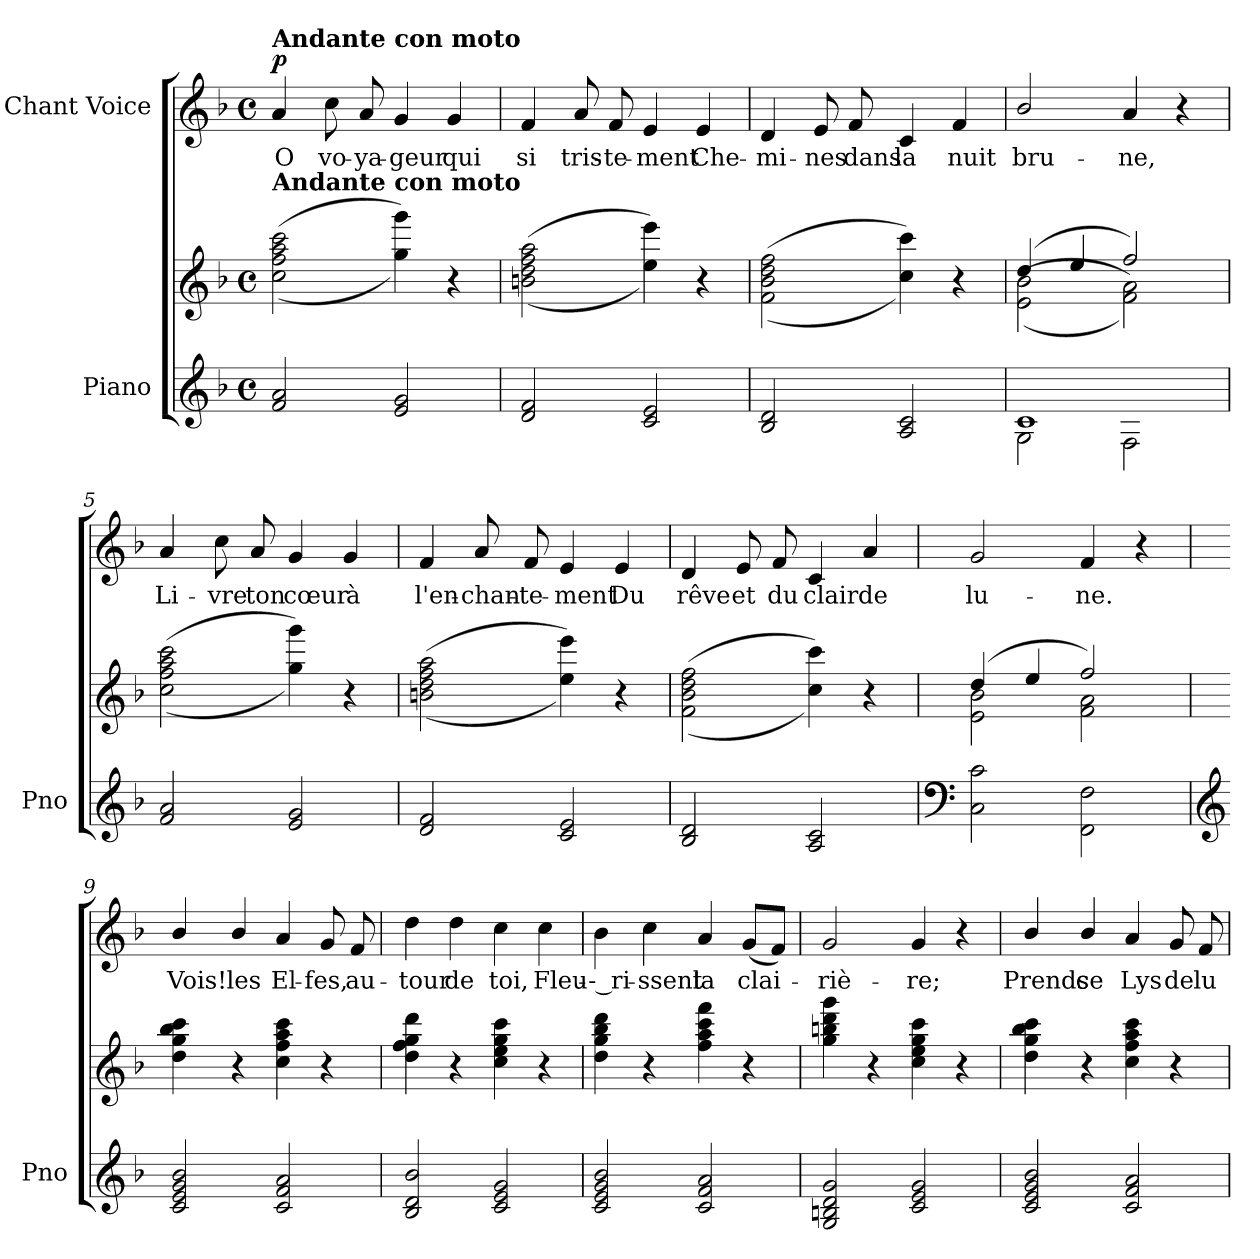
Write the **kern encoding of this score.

**kern	**kern	**dynam	**kern	**text	**dynam
*part2	*part2	*part2	*part1	*part1	*part1
*staff3	*staff2	*staff2/3	*staff1	*staff1	*staff1
*I"Piano	*	*	*I"Chant Voice	*	*
*I'Pno	*	*	*	*	*
*clefG2	*clefG2	*	*clefG2	*	*
*k[b-]	*k[b-]	*	*k[b-]	*	*
*M4/4	*M4/4	*	*M4/4	*	*
*met(c)	*met(c)	*	*met(c)	*	*
*MM80	*MM80	*	*MM80	*	*
=1	=1	=1	=1	=1	=1
!	!	!	!LO:TX:a:B:t=Andante con moto	!	!
!	!LO:TX:a:B:t=Andante con moto	!	!	!	!
!	!	!LO:DY:b	!	!	!
!	!	!LO:DY:n=1:b	!	!	!LO:DY:a
2f/ 2a/	((<2cc\ 2ff\ 2aa\ 2ccc\	pp other-dynamics	4a/	O	p
.	.	.	8cc\	vo-	.
.	.	.	8a/	-ya-	.
2e/ 2g/	4gg\ 4ggg\))	.	4g/	-geur	.
.	4r	.	4g/	qui	.
=2	=2	=2	=2	=2	=2
2d/ 2f/	((<2bn\ 2dd\ 2ff\ 2aa\	.	4f/	si	.
.	.	.	8a/	tris-	.
.	.	.	8f/	-te-	.
2c/ 2e/	4ee\ 4eee\))	.	4e/	-ment	.
.	4r	.	4e/	Che-	.
=3	=3	=3	=3	=3	=3
2B-/ 2d/	((<2f\ 2b-\ 2dd\ 2ff\	.	4d/	-mi-	.
.	.	.	8e/	-nes	.
.	.	.	8f/	dans	.
2A/ 2c/	4cc\ 4ccc\))	.	4c/	la	.
.	4r	.	4f/	nuit	.
=4	=4	=4	=4	=4	=4
*^	*^	*	*	*	*
1c	2G\	(4dd/	((2e\ 2b-\	.	2b-/	bru-	.
.	.	4ee/	.	.	.	.	.
.	2F\	2ff/)	2f\ 2a\))	.	4a/	-ne,	.
.	.	.	.	.	4r	.	.
*v	*v	*	*	*	*	*	*
*	*v	*v	*	*	*	*
=5	=5	=5	=5	=5	=5
!	!	!LO:DY:b	!	!	!
!	!	!LO:DY:n=1:b	!	!	!
2f/ 2a/	((<2cc\ 2ff\ 2aa\ 2ccc\	other-dynamics pp	4a/	Li-	.
.	.	.	8cc\	-vre	.
.	.	.	8a/	ton	.
2e/ 2g/	4gg\ 4ggg\))	.	4g/	cœur	.
.	4r	.	4g/	à	.
=6	=6	=6	=6	=6	=6
2d/ 2f/	((<2bn\ 2dd\ 2ff\ 2aa\	.	4f/	l'en-	.
.	.	.	8a/	-chan-	.
.	.	.	8f/	-te-	.
2c/ 2e/	4ee\ 4eee\))	.	4e/	-ment	.
.	4r	.	4e/	Du	.
=7	=7	=7	=7	=7	=7
2B-/ 2d/	((<2f\ 2b-\ 2dd\ 2ff\	.	4d/	rêve	.
.	.	.	8e/	et	.
.	.	.	8f/	du	.
2A/ 2c/	4cc\ 4ccc\))	.	4c/	clair	.
.	4r	.	4a/	de	.
=8	=8	=8	=8	=8	=8
*clefF4	*	*	*	*	*
*	*^	*	*	*	*
2C\ 2c\	(4dd/	2e\ 2b-\	.	2g/	lu-	.
.	4ee/	.	.	.	.	.
2FF\ 2F\	2ff/)	2f\ 2a\	.	4f/	-ne.	.
.	.	.	.	4r	.	.
*	*v	*v	*	*	*	*
=9	=9	=9	=9	=9	=9
*clefG2	*	*	*	*	*
!	!	!LO:DY:b	!	!	!
!	!	!LO:DY:n=1:b	!	!	!LO:DY:a
!	!	!	!	!	!LO:DY:n=1:a
2c/ 2e/ 2g/ 2b-/	4dd\ 4gg\ 4bb-\ 4ccc\	other-dynamics f	4b-/	Vois!	other-dynamics f
.	4r	.	4b-/	les	.
2c/ 2f/ 2a/	4cc\ 4ff\ 4aa\ 4ccc\	.	4a/	El-	.
.	4r	.	8g/	-fes,	.
.	.	.	8f/	au-	.
=10	=10	=10	=10	=10	=10
2B-/ 2d/ 2b-/	4dd\ 4ff\ 4gg\ 4ddd\	.	4dd\	-tour	.
.	4r	.	4dd\	de	.
2c/ 2e/ 2g/	4cc\ 4ee\ 4gg\ 4ccc\	.	4cc\	toi,	.
.	4r	.	4cc\	Fleu-	.
=11	=11	=11	=11	=11	=11
!	!	!LO:DY:b	!	!	!
!	!	!LO:DY:n=1:b	!	!	!
2c/ 2e/ 2g/ 2b-/	4dd\ 4gg\ 4bb-\ 4ddd\	other-dynamics f	4b-\	-- ri-	.
.	4r	.	4cc\	-ssent	.
2c/ 2f/ 2a/	4ff\ 4aa\ 4ccc\ 4fff\	.	4a/	la	.
.	4r	.	(8g/L	clai-	.
.	.	.	8f/J)	.	.
=12	=12	=12	=12	=12	=12
2G/ 2Bn/ 2d/ 2g/	4gg\ 4bbn\ 4ddd\ 4ggg\	.	2g/	-riè-	.
.	4r	.	.	.	.
2c/ 2e/ 2g/	4cc\ 4ee\ 4gg\ 4ccc\	.	4g/	-re;	.
.	4r	.	4r	.	.
=13	=13	=13	=13	=13	=13
!	!	!	!	!	!LO:DY:a
!	!	!	!	!	!LO:DY:n=1:a
2c/ 2e/ 2g/ 2b-/	4dd\ 4gg\ 4bb-\ 4ccc\	.	4b-/	Prends	other-dynamics f
.	4r	.	4b-/	ce	.
2c/ 2f/ 2a/	4cc\ 4ff\ 4aa\ 4ccc\	.	4a/	Lys	.
.	4r	.	8g/	de	.
.	.	.	8f/	lu-	.
=	=	=	=	=	=
*-	*-	*-	*-	*-	*-
